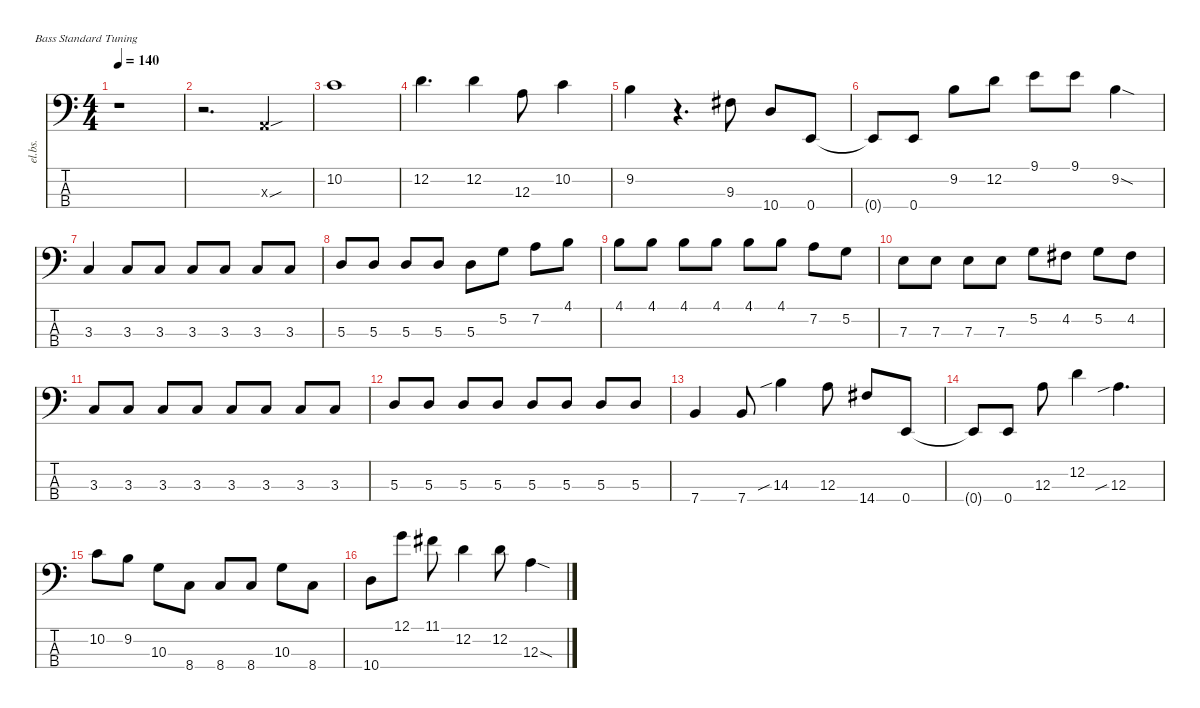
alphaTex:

\defaultSystemsLayout 4
\hideDynamics
\bracketExtendMode nobrackets
\otherSystemsTrackNameOrientation horizontal
\track ("Electric Bass" "el.bs.") {instrument electricbassfinger}
\staff {score tabs}
\tuning (G2 D2 A1 E1)
\ts (4 4)
\tempo 140
\clef f4
\ks c
r.1{dy mf beam Down} |
r.2{d beam Down} 0.3{sou x}.4{beam Up} |
10.2.1{beam Down} |
12.2.4{d beam Down} 12.2.4{beam Down} 12.3.8{beam Down} 10.2.4{beam Down} |
9.2.4{beam Down} r.4{d beam Down} 9.3{acc #}.8{beam Down} 10.4.8{beam Up} 0.4.8{beam Up} |
0.4{t}.8{beam Up} 0.4.8{beam Up} 9.2.8{beam Down} 12.2.8{beam Down} 9.1.8{beam Down} 9.1.8{beam Down} 9.2{sod}.4{beam Down} |
3.3.4{beam Up} 3.3.8{beam Up} 3.3.8{beam Up} 3.3.8{beam Up} 3.3.8{beam Up} 3.3.8{beam Up} 3.3.8{beam Up} |
5.3.8{beam Up} 5.3.8{beam Up} 5.3.8{beam Up} 5.3.8{beam Up} 5.3.8{beam Down} 5.2.8{beam Down} 7.2.8{beam Down} 4.1.8{beam Down} |
4.1.8{beam Down} 4.1.8{beam Down} 4.1.8{beam Down} 4.1.8{beam Down} 4.1.8{beam Down} 4.1.8{beam Down} 7.2.8{beam Down} 5.2.8{beam Down} |
7.3.8{beam Down} 7.3.8{beam Down} 7.3.8{beam Down} 7.3.8{beam Down} 5.2.8{beam Down} 4.2{acc #}.8{beam Down} 5.2.8{beam Down} 4.2{acc #}.8{beam Down} |
3.3.8{beam Up} 3.3.8{beam Up} 3.3.8{beam Up} 3.3.8{beam Up} 3.3.8{beam Up} 3.3.8{beam Up} 3.3.8{beam Up} 3.3.8{beam Up} |
5.3.8{beam Up} 5.3.8{beam Up} 5.3.8{beam Up} 5.3.8{beam Up} 5.3.8{beam Up} 5.3.8{beam Up} 5.3.8{beam Up} 5.3.8{beam Up} |
7.4.4{beam Up} 7.4.8{beam Up} 14.3{sib}.4{beam Down} 12.3.8{beam Down} 14.4{acc #}.8{beam Up} 0.4.8{beam Up} |
0.4{t}.8{beam Up} 0.4.8{beam Up} 12.3.8{beam Down} 12.2.4{beam Down} 12.3{sib}.4{d beam Down} |
10.2.8{beam Down} 9.2.8{beam Down} 10.3.8{beam Down} 8.4.8{beam Down} 8.4.8{beam Up} 8.4.8{beam Up} 10.3.8{beam Down} 8.4.8{beam Down} |
10.4.8{beam Down} 12.1.8{beam Down} 11.1{acc #}.8{beam Down} 12.2.4{beam Down} 12.2.8{beam Down} 12.3{sod}.4{beam Down}
